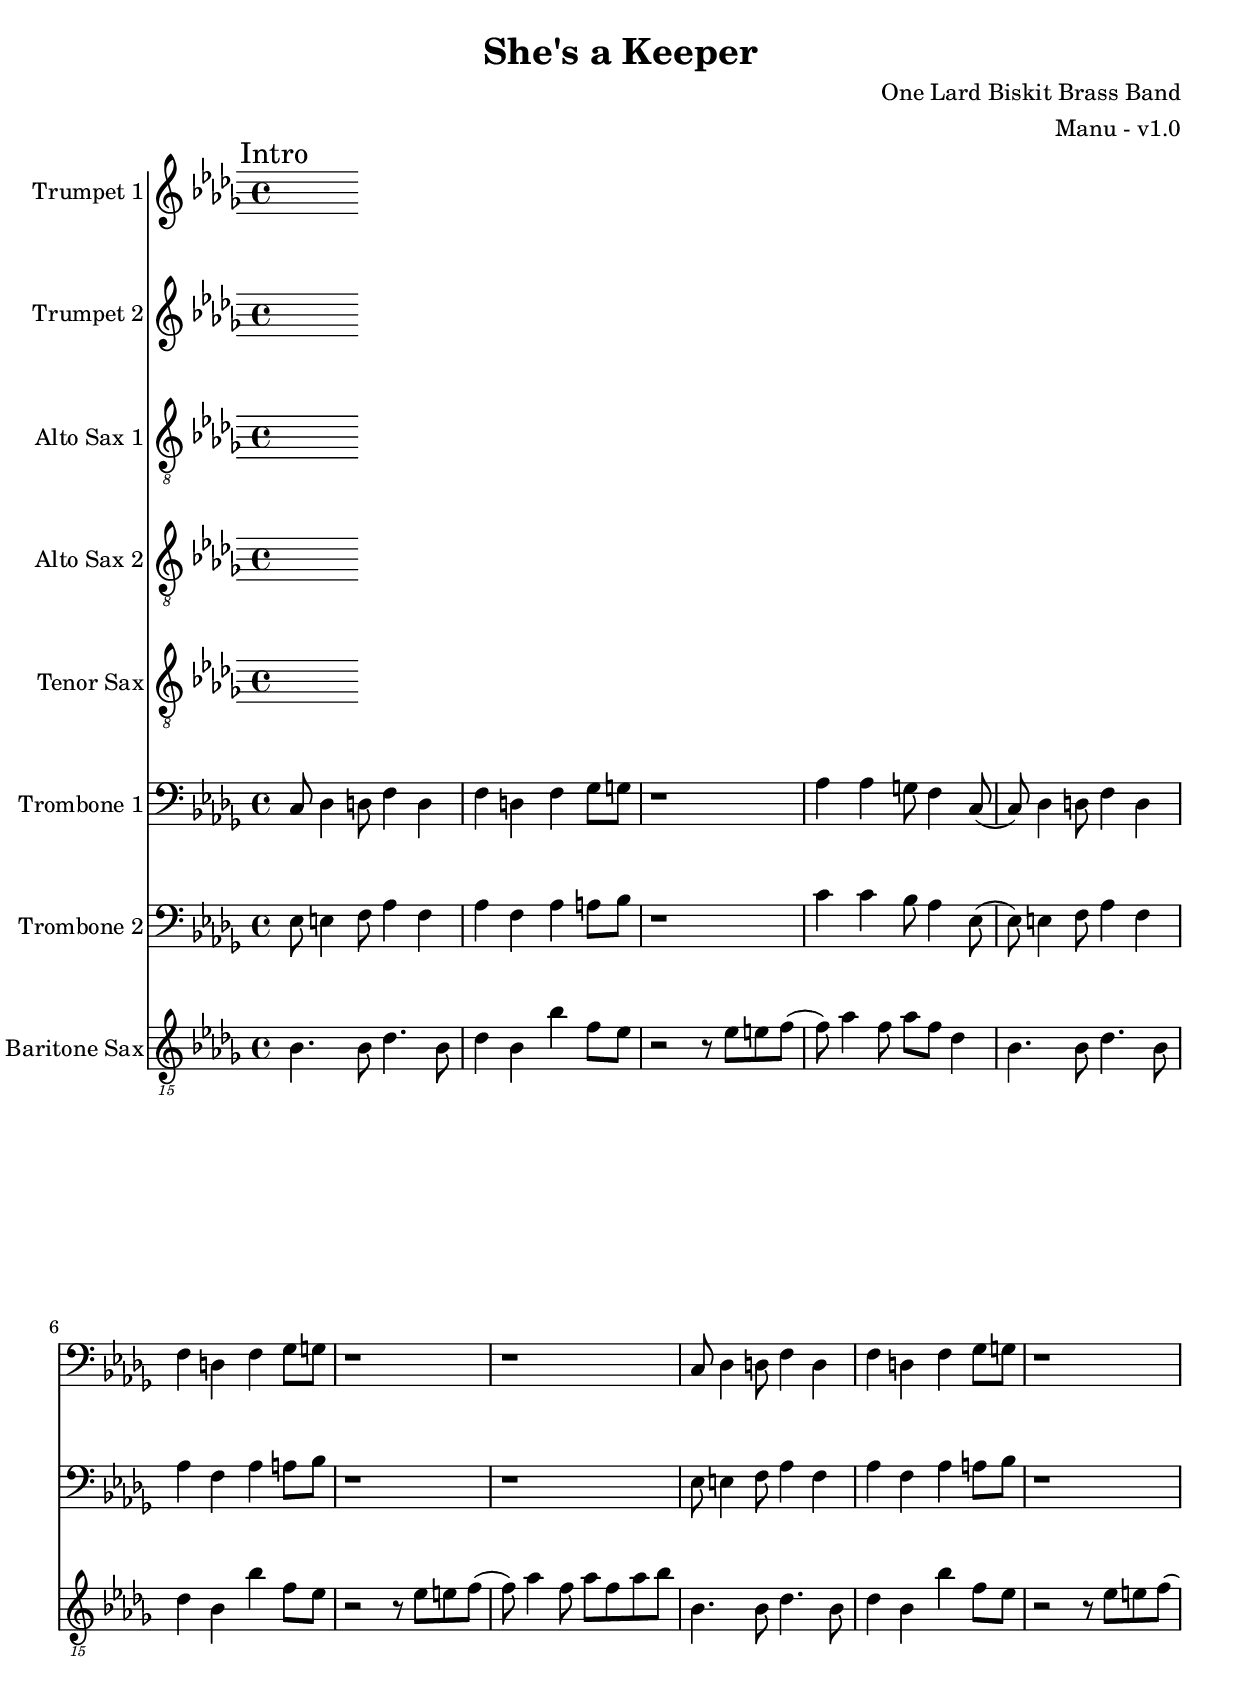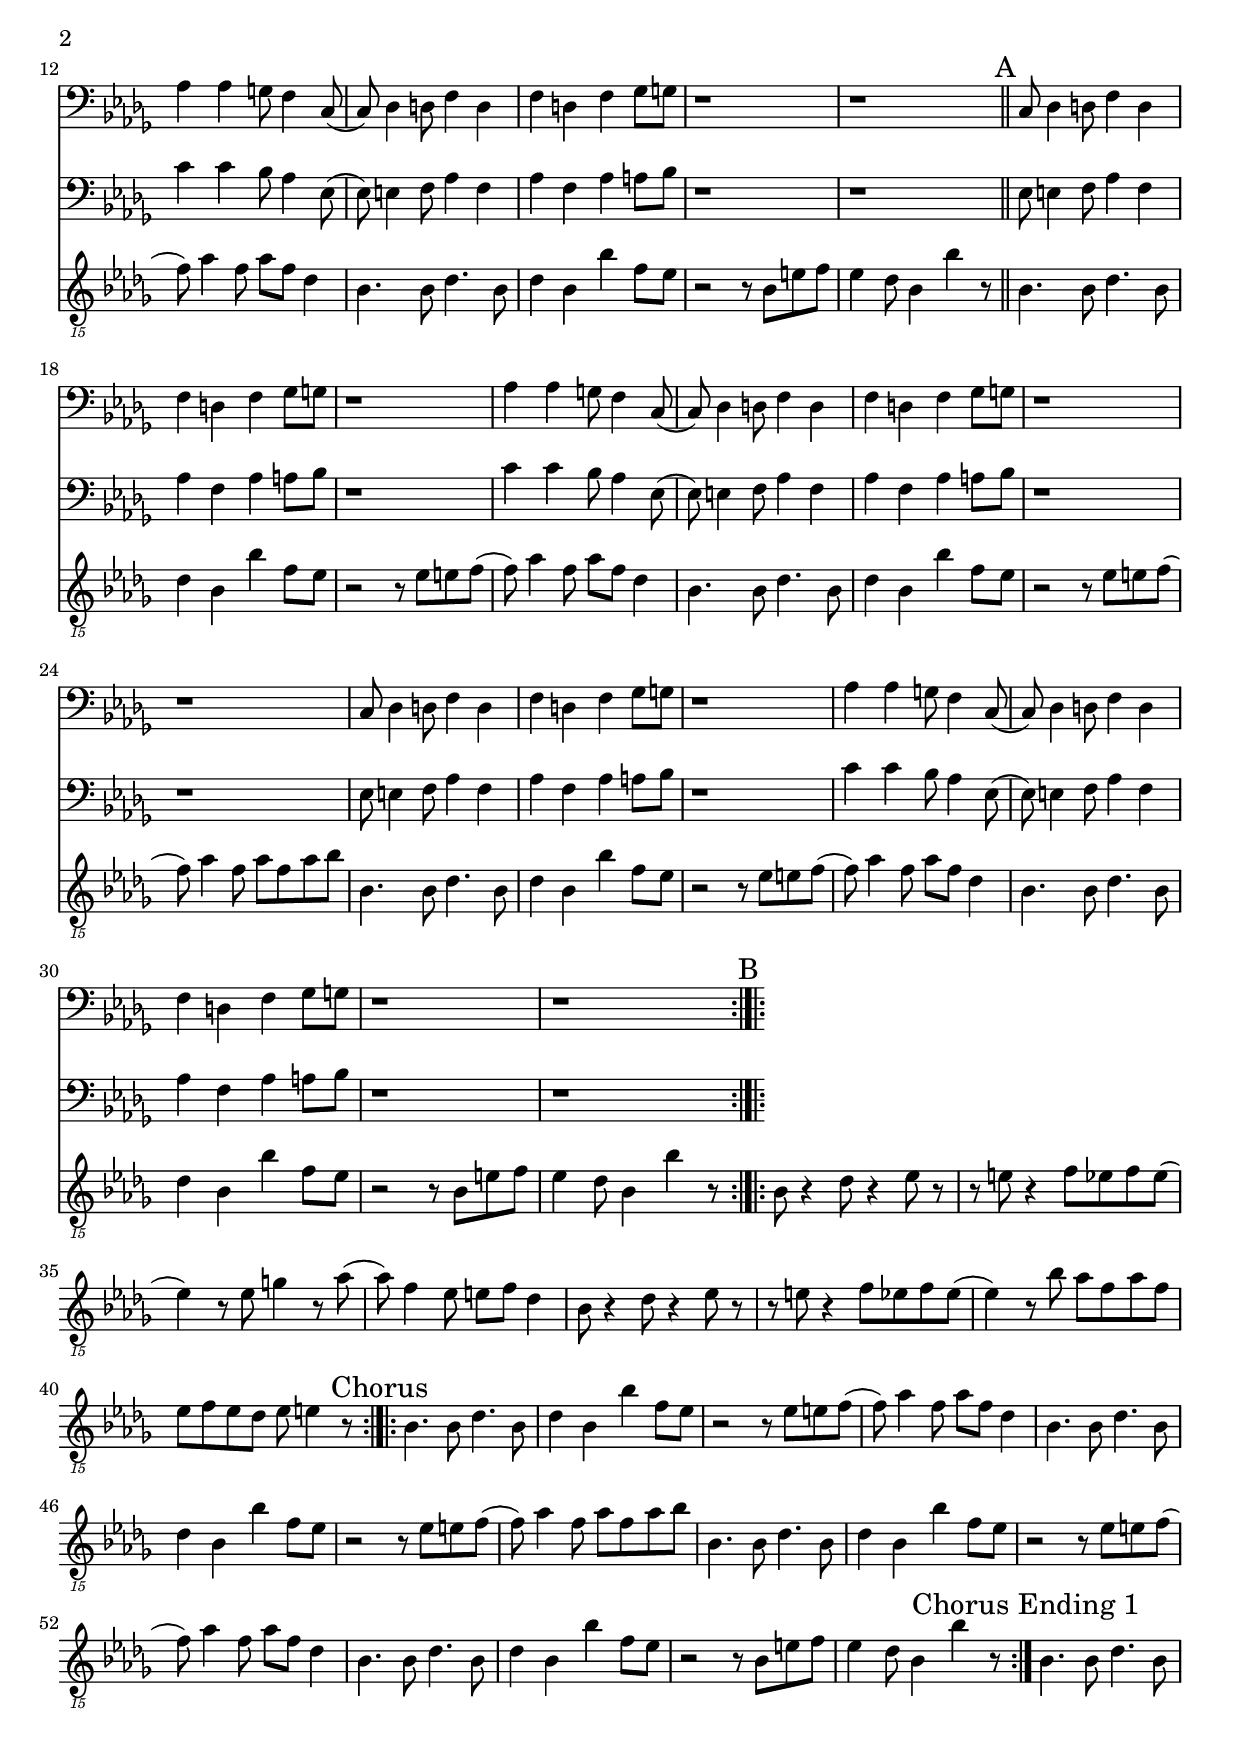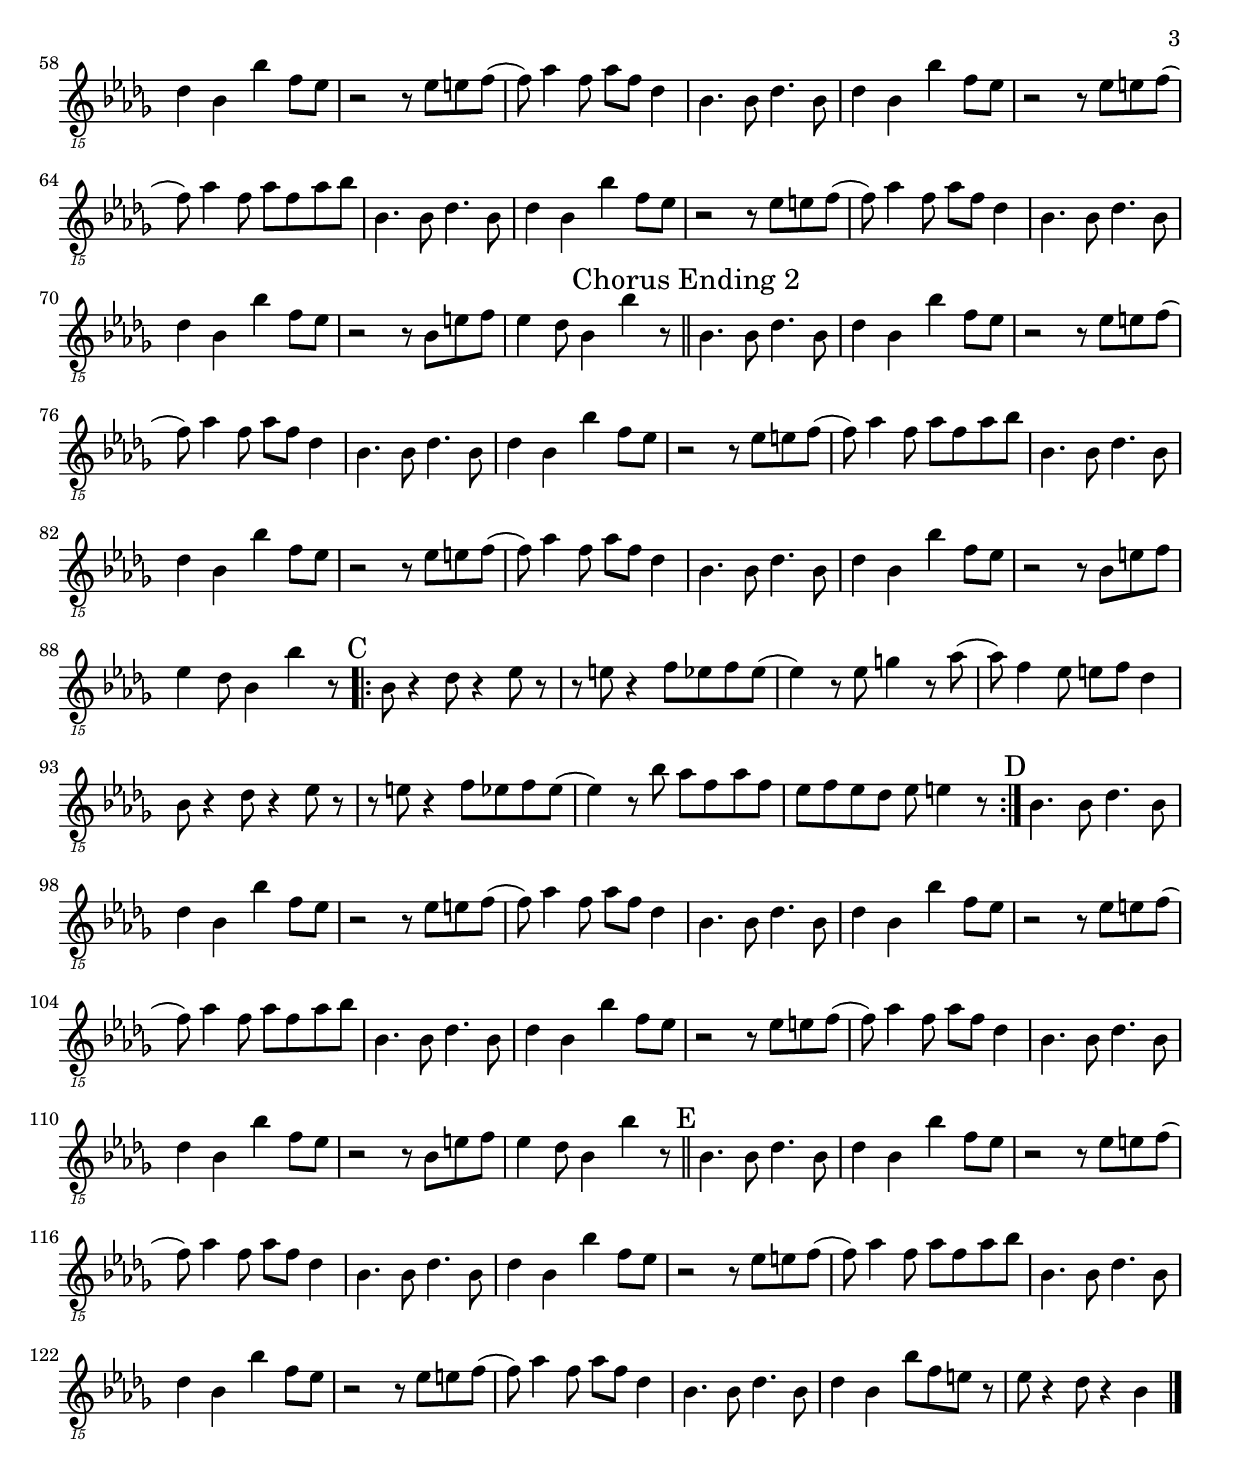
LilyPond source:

\version "2.18.2"

global = {
  \key bes \minor
  \time 4/4
}

trumpetBbOne = \relative c'' {
  \global
}

trumpetBbTwo = \relative c'' {
  \global
}

altoSaxOne = \relative c'' {
  \global
}

altoSaxTwo = \relative c'' {
  \global
}

tenorSax = \relative c' {
  \global
}

tromboneOne = \relative c {
  \global
  
  % Intro
  \mark "Intro"
  c8 des4 d8 f4 d | f d f ges8 g | r1 | aes4 aes g8 f4 c8 (|
  c8) des4 d8 f4 d | f d f ges8 g | r1 | r1 |
  c,8 des4 d8 f4 d | f d f ges8 g | r1 | aes4 aes g8 f4 c8 (|
  c8) des4 d8 f4 d | f d f ges8 g | r1 | r1 |
  
  % A
  \mark "A"
  c,8 des4 d8 f4 d | f d f ges8 g | r1 | aes4 aes g8 f4 c8 (|
  c8) des4 d8 f4 d | f d f ges8 g | r1 | r1 |
  c,8 des4 d8 f4 d | f d f ges8 g | r1 | aes4 aes g8 f4 c8 (|
  c8) des4 d8 f4 d | f d f ges8 g | r1 | r1 \bar ":|.|:"
}

tromboneTwo = \relative c {
  \global
  
  % Intro
  \mark "Intro"
  ees8 e4 f8 aes4 f | aes f aes a8 bes | r1 | c4 c bes8 aes4 ees8 (|
  ees8) e4 f8 aes4 f | aes f aes a8 bes | r1 | r1 |
  ees,8 e4 f8 aes4 f | aes f aes a8 bes | r1 | c4 c bes8 aes4 ees8 (|
  ees8) e4 f8 aes4 f | aes f aes a8 bes | r1 | r1 |
  
  % A
  \mark "A"
  ees,8 e4 f8 aes4 f | aes f aes a8 bes | r1 | c4 c bes8 aes4 ees8 (|
  ees8) e4 f8 aes4 f | aes f aes a8 bes | r1 | r1 |
  ees,8 e4 f8 aes4 f | aes f aes a8 bes | r1 | c4 c bes8 aes4 ees8 (|
  ees8) e4 f8 aes4 f | aes f aes a8 bes | r1 | r1 | \bar ":|.|:"
}

baritoneSax = \relative c {
  \global
  
  % Intro
  \mark "Intro"   
  bes4. bes8 des4. bes8 | des4 bes bes' f8 ees | r2 r8 ees e f (| f) aes4 f8 aes f des4 |
  bes4. bes8 des4. bes8 | des4 bes bes' f8 ees | r2 r8 ees e f (| f) aes4 f8 aes f aes8 bes |
  bes,4. bes8 des4. bes8 | des4 bes bes' f8 ees | r2 r8 ees e f (| f) aes4 f8 aes f des4 |
  bes4. bes8 des4. bes8 | des4 bes bes' f8 ees | r2 r8 bes e f | ees4 des8 bes4 bes'4 r8 \bar "||"
  
  % A
  \mark "A"
  bes,4. bes8 des4. bes8 | des4 bes bes' f8 ees | r2 r8 ees e f (| f) aes4 f8 aes f des4 |
  bes4. bes8 des4. bes8 | des4 bes bes' f8 ees | r2 r8 ees e f (| f) aes4 f8 aes f aes8 bes |
  bes,4. bes8 des4. bes8 | des4 bes bes' f8 ees | r2 r8 ees e f (| f) aes4 f8 aes f des4 |
  bes4. bes8 des4. bes8 | des4 bes bes' f8 ees | r2 r8 bes e f | ees4 des8 bes4 bes'4 r8 \bar ":|.|:"
  
  % B
  \mark "B"
  bes,8 r4 des8 r4 ees8 r8 | r8 e r4 f8 ees f ees8 (| ees4) r8 ees8 g4 r8 aes8 (| aes8) f4 ees8 e f des4 |
  bes8 r4 des8 r4 ees8 r8 | r8 e r4 f8 ees f ees8 (| ees4) r8 bes' aes f aes f ees f ees des ees e4 r8 \bar ":|.|:"
  
  % Chorus
  \mark "Chorus"
  bes4. bes8 des4. bes8 | des4 bes bes' f8 ees | r2 r8 ees e f (| f) aes4 f8 aes f des4 |
  bes4. bes8 des4. bes8 | des4 bes bes' f8 ees | r2 r8 ees e f (| f) aes4 f8 aes f aes8 bes |
  bes,4. bes8 des4. bes8 | des4 bes bes' f8 ees | r2 r8 ees e f (| f) aes4 f8 aes f des4 |
  bes4. bes8 des4. bes8 | des4 bes bes' f8 ees | r2 r8 bes e f | ees4 des8 bes4 bes'4 r8 \bar ":|."
  
  % Chorus ending 1
  \mark "Chorus Ending 1"
  bes,4. bes8 des4. bes8 | des4 bes bes' f8 ees | r2 r8 ees e f (| f) aes4 f8 aes f des4 |
  bes4. bes8 des4. bes8 | des4 bes bes' f8 ees | r2 r8 ees e f (| f) aes4 f8 aes f aes8 bes |
  bes,4. bes8 des4. bes8 | des4 bes bes' f8 ees | r2 r8 ees e f (| f) aes4 f8 aes f des4 |
  bes4. bes8 des4. bes8 | des4 bes bes' f8 ees | r2 r8 bes e f | ees4 des8 bes4 bes'4 r8 \bar "||"
  
  % Chorus ending 2
  \mark "Chorus Ending 2"
  bes,4. bes8 des4. bes8 | des4 bes bes' f8 ees | r2 r8 ees e f (| f) aes4 f8 aes f des4 |
  bes4. bes8 des4. bes8 | des4 bes bes' f8 ees | r2 r8 ees e f (| f) aes4 f8 aes f aes8 bes |
  bes,4. bes8 des4. bes8 | des4 bes bes' f8 ees | r2 r8 ees e f (| f) aes4 f8 aes f des4 |
  bes4. bes8 des4. bes8 | des4 bes bes' f8 ees | r2 r8 bes e f | ees4 des8 bes4 bes'4 r8 \bar ".|:"
  
  % C 
  \mark "C"
  bes,8 r4 des8 r4 ees8 r8 | r8 e r4 f8 ees f ees8 (| ees4) r8 ees8 g4 r8 aes8 (| aes8) f4 ees8 e f des4 |
  bes8 r4 des8 r4 ees8 r8 | r8 e r4 f8 ees f ees8 (| ees4) r8 bes' aes f aes f ees f ees des ees e4 r8 \bar ":|."
  
  % D
  \mark "D"   
  bes4. bes8 des4. bes8 | des4 bes bes' f8 ees | r2 r8 ees e f (| f) aes4 f8 aes f des4 |
  bes4. bes8 des4. bes8 | des4 bes bes' f8 ees | r2 r8 ees e f (| f) aes4 f8 aes f aes8 bes |
  bes,4. bes8 des4. bes8 | des4 bes bes' f8 ees | r2 r8 ees e f (| f) aes4 f8 aes f des4 |
  bes4. bes8 des4. bes8 | des4 bes bes' f8 ees | r2 r8 bes e f | ees4 des8 bes4 bes'4 r8 \bar "||"
  
  % E
  \mark "E"
  bes,4. bes8 des4. bes8 | des4 bes bes' f8 ees | r2 r8 ees e f (| f) aes4 f8 aes f des4 |
  bes4. bes8 des4. bes8 | des4 bes bes' f8 ees | r2 r8 ees e f (| f) aes4 f8 aes f aes8 bes |
  bes,4. bes8 des4. bes8 | des4 bes bes' f8 ees | r2 r8 ees e f (| f) aes4 f8 aes f des4 |
  bes4. bes8 des4. bes8 | des4 bes bes'8 f8 e8 r8 | ees8 r4 des8 r4 bes \bar "|."
  
  
}

trumpetBbOnePart = \new Staff \with {
  instrumentName = "Trumpet 1"
  midiInstrument = "trumpet"
} \trumpetBbOne

trumpetBbTwoPart = \new Staff \with {
  instrumentName = "Trumpet 2"
  midiInstrument = "trumpet"
} \trumpetBbTwo

altoSaxOnePart = \new Staff \with {
  instrumentName = "Alto Sax 1"
  midiInstrument = "alto sax"
} { \clef "treble_8" \altoSaxOne }

altoSaxTwoPart = \new Staff \with {
  instrumentName = "Alto Sax 2"
  midiInstrument = "alto sax"
} { \clef "treble_8" \altoSaxTwo }

tenorSaxPart = \new Staff \with {
  instrumentName = "Tenor Sax"
  midiInstrument = "tenor sax"
} { \clef "treble_8" \tenorSax }

tromboneOnePart = \new Staff \with {
  instrumentName = "Trombone 1"
  midiInstrument = "trombone"
} { \clef bass \tromboneOne }

tromboneTwoPart = \new Staff \with {
  instrumentName = "Trombone 2"
  midiInstrument = "trombone"
} { \clef bass \tromboneTwo }

baritoneSaxPart = \new Staff \with {
  instrumentName = "Baritone Sax"
  midiInstrument = "baritone sax"
} { \clef "treble_15" \baritoneSax }

\book {
  \paper {
    print-all-headers = ##t
  }

  \score {
    \header {
      title = "She's a Keeper"
      composer = "One Lard Biskit Brass Band"
      arranger = "Manu - v1.0"
    }

    <<
      \trumpetBbOnePart
      \trumpetBbTwoPart
      \altoSaxOnePart
      \altoSaxTwoPart
      \tenorSaxPart
      \tromboneOnePart
      \tromboneTwoPart
      \baritoneSaxPart
    >>
    \layout { }
    \midi {
      \context {
        \Score
        tempoWholesPerMinute = #(ly:make-moment 208 4)
      }
    }
  }
%{
  \pageBreak

  \score {
    \header {
      title = "Funky Nassau"
      composer = "Magicaboola Brass Band"
      arranger = "Manu - v1.0"
    }
    <<
      \transpose c d \trumpetBbOnePart
    >>
  }

  \pageBreak

  \score {
    \header {
      title = "Funky Nassau"
      composer = "Magicaboola Brass Band"
      arranger = "Manu - v1.0"
    }
    <<
      \transpose c d \trumpetBbTwoPart
    >>
  }

  \pageBreak

  \score {
    \header {
      title = "Funky Nassau"
      composer = "Magicaboola Brass Band"
      arranger = "Manu - v1.0"
    }
    <<
      \transpose c a, \altoSaxOnePart
    >>
  }

  \pageBreak

  \score {
    \header {
      title = "Funky Nassau"
      composer = "Magicaboola Brass Band"
      arranger = "Manu - v1.0"
    }
    <<
      \transpose c a, \altoSaxTwoPart
    >>
  }

  \pageBreak

  \score {
    \header {
      title = "Funky Nassau"
      composer = "Magicaboola Brass Band"
      arranger = "Manu - v1.0"
    }
    <<
      \transpose c d \tenorSaxPart
    >>
  }

  \pageBreak

  \score {
    \header {
      title = "Funky Nassau"
      composer = "Magicaboola Brass Band"
      arranger = "Manu - v1.0"
    }
    <<
      \trombonePart
    >>
  }

  \pageBreak

  \score {
    \header {
      title = "Funky Nassau"
      composer = "Magicaboola Brass Band"
      arranger = "Manu - v1.0"
    }
    <<
      \transpose c a, \baritoneSaxPart
    >>
  }
%}
}

